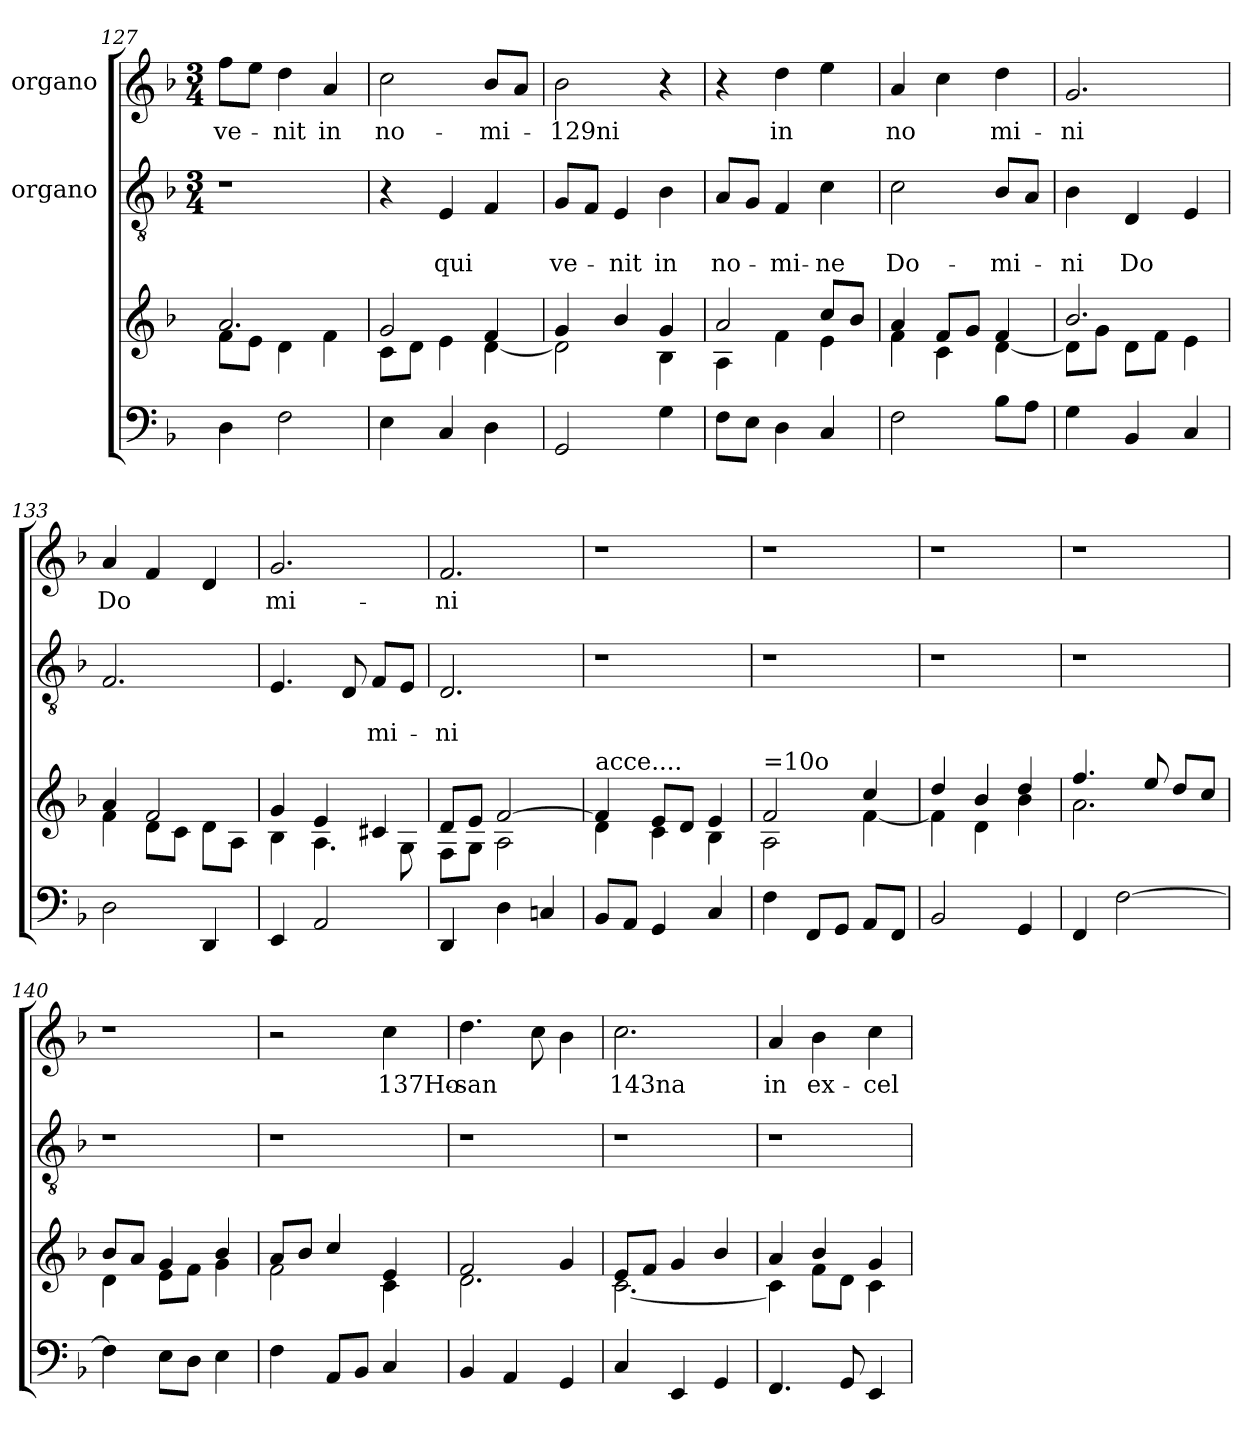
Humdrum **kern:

**kern	**kern	**kern	**text	**text	**kern	**text
*part4	*part3	*part2	*part2	*part2	*part1	*part1
*staff4	*staff3	*staff2	*staff2	*staff2	*staff1	*staff1
*	*	*I"organo	*	*	*I"organo	*
*clefF4	*clefG2	*clefGv2	*	*	*clefG2	*
*k[b-]	*k[b-]	*k[b-]	*	*	*k[b-]	*
*F:	*F:	*F:	*	*	*F:	*
*	*	*M3/4	*	*	*M3/4	*
=127	=127	=127	=127	=127	=127	=127
*	*^	*	*	*	*	*
!	!	!	!LO:N:vis=1	!	!	!	!LO:LY:b
4D\	2.a/	8f\L	2.r	.	.	8ff\L	ve-
.	.	8e\J	.	.	.	8ee\J	.
!	!	!	!	!	!	!	!LO:LY:b
2F\	.	4d\	.	.	.	4dd\	-nit
!	!	!	!	!	!	!	!LO:LY:b
.	.	4f\	.	.	.	4a/	in
=128	=128	=128	=128	=128	=128	=128	=128
!	!	!	!	!	!	!	!LO:LY:b
4E\	2g/	8c\L	4r	.	.	2cc\	no-
.	.	8d\J	.	.	.	.	.
!	!	!	!	!	!LO:LY:b	!	!
4C/	.	4e\	4E/	.	qui	.	.
!	!	!	!	!	!	!	!LO:LY:b
4D\	4f/	[<4d\	4F/	.	.	8b-/L	-mi-
.	.	.	.	.	.	8a/J	.
!!LO:LB:g=z
=129	=129	=129	=129	=129	=129	=129	=129
!	!	!	!	!	!LO:LY:b	!	!LO:LY:b:rj
2GG/	4g/	2d\]	8G/L	.	ve-	2b-\	-129ni
.	.	.	8F/J	.	.	.	.
!	!	!	!	!	!LO:LY:b	!	!
.	4b-/	.	4E/	.	-nit	.	.
!	!	!	!	!	!LO:LY:b	!	!
4G\	4g/	4B-\	4B-\	.	in	4r	.
=130	=130	=130	=130	=130	=130	=130	=130
!	!	!	!	!	!LO:LY:b	!	!
8F\L	2a/	4A\	8A/L	.	no-	4r	.
8E\J	.	.	8G/J	.	.	.	.
!	!	!	!	!	!LO:LY:b	!	!LO:LY:b
4D\	.	4f\	4F/	.	-mi-	4dd\	in
!	!	!	!	!	!LO:LY:b:rj	!	!
4C/	8cc/L	4e\	4c\	.	-ne	4ee\	.
.	8b-/J	.	.	.	.	.	.
=131	=131	=131	=131	=131	=131	=131	=131
!	!	!	!	!	!LO:LY:b	!	!LO:LY:b
2F\	4a/	4f\	2c\	.	Do-	4a/	no
.	8f/L	4c\	.	.	.	4cc\	.
.	8g/J	.	.	.	.	.	.
!	!	!	!	!	!LO:LY:b	!	!LO:LY:b
8B-\L	4f/	[<4d\	8B-/L	.	-mi-	4dd\	mi-
8A\J	.	.	8A/J	.	.	.	.
=132	=132	=132	=132	=132	=132	=132	=132
!	!	!	!	!	!LO:LY:b	!	!LO:LY:b
4G\	2.b-/	8d\L]	4B-\	.	-ni	2.g/	-ni
.	.	8g\J	.	.	.	.	.
!	!	!	!	!	!LO:LY:b	!	!
4BB-/	.	8d\L	4D/	.	Do	.	.
.	.	8f\J	.	.	.	.	.
4C/	.	4e\	4E/	.	.	.	.
=133	=133	=133	=133	=133	=133	=133	=133
!	!	!	!	!	!	!	!LO:LY:b
2D\	4a/	4f\	2.F/	.	.	4a/	Do
.	2f/	8d\L	.	.	.	4f/	.
.	.	8c\J	.	.	.	.	.
4DD/	.	8d\L	.	.	.	4d/	.
.	.	8A\J	.	.	.	.	.
=134	=134	=134	=134	=134	=134	=134	=134
!	!	!	!	!	!	!	!LO:LY:b
4EE/	4g/	4B-\	4.E/	.	.	2.g/	mi-
2AA/	4e/	4.A\	.	.	.	.	.
.	.	.	8D/	.	.	.	.
!	!	!	!	!	!LO:LY:b	!	!
.	4c#X/	.	8F/L	.	mi-	.	.
.	.	8G\	8E/J	.	.	.	.
=135	=135	=135	=135	=135	=135	=135	=135
!	!	!	!	!	!LO:LY:b	!	!LO:LY:b
4DD/	8d/L	8F\L	2.D/	.	-ni	2.f/	-ni
.	8e/J	8G\J	.	.	.	.	.
4D\	[>2f/	2A\	.	.	.	.	.
4Cn/	.	.	.	.	.	.	.
=136	=136	=136	=136	=136	=136	=136	=136
!	!LO:TX:a:t=acce....	!	!	!	!	!	!
!	!	!	!LO:N:vis=1	!	!	!LO:N:vis=1	!
8BB-/L	4f/]	4d\	2.r	.	.	2.r	.
8AA/J	.	.	.	.	.	.	.
4GG/	8e/L	4c\	.	.	.	.	.
.	8d/J	.	.	.	.	.	.
4C/	4e/	4B-\	.	.	.	.	.
!!LO:PB:g=z
=137	=137	=137	=137	=137	=137	=137	=137
!	!LO:TX:a:t==10o	!	!	!	!	!	!
!	!	!	!LO:N:vis=1	!	!	!LO:N:vis=1	!
4F\	2f/	2A\	2.r	.	.	2.r	.
8FF/L	.	.	.	.	.	.	.
8GG/J	.	.	.	.	.	.	.
8AA/L	4cc/	[<4f\	.	.	.	.	.
8FF/J	.	.	.	.	.	.	.
=138	=138	=138	=138	=138	=138	=138	=138
!	!	!	!LO:N:vis=1	!	!	!LO:N:vis=1	!
2BB-/	4dd/	4f\]	2.r	.	.	2.r	.
.	4b-/	4d\	.	.	.	.	.
4GG/	4dd/	4b-\	.	.	.	.	.
=139	=139	=139	=139	=139	=139	=139	=139
!	!	!	!LO:N:vis=1	!	!	!LO:N:vis=1	!
4FF/	4.ff/	2.a\	2.r	.	.	2.r	.
[>2F\	.	.	.	.	.	.	.
.	8ee/	.	.	.	.	.	.
.	8dd/L	.	.	.	.	.	.
.	8cc/J	.	.	.	.	.	.
=140	=140	=140	=140	=140	=140	=140	=140
!	!	!	!LO:N:vis=1	!	!	!LO:N:vis=1	!
4F\]	8b-/L	4d\	2.r	.	.	2.r	.
.	8a/J	.	.	.	.	.	.
8E\L	4g/	8e\L	.	.	.	.	.
8D\J	.	8f\J	.	.	.	.	.
4E\	4b-/	4g\	.	.	.	.	.
=141	=141	=141	=141	=141	=141	=141	=141
!	!	!	!LO:N:vis=1	!	!	!	!
4F\	8a/L	2f\	2.r	.	.	2r	.
.	8b-/J	.	.	.	.	.	.
8AA/L	4cc/	.	.	.	.	.	.
8BB-/J	.	.	.	.	.	.	.
!	!	!	!	!	!	!	!LO:LY:b:rj
4C/	4e/	4c\	.	.	.	4cc\	137Ho-
=142	=142	=142	=142	=142	=142	=142	=142
!	!	!	!LO:N:vis=1	!	!	!	!LO:LY:b
4BB-/	2f/	2.d\	2.r	.	.	4.dd\	-san
4AA/	.	.	.	.	.	.	.
.	.	.	.	.	.	8cc\	.
4GG/	4g/	.	.	.	.	4b-\	.
!!LO:LB:g=z
=143	=143	=143	=143	=143	=143	=143	=143
!	!	!	!LO:N:vis=1	!	!	!	!LO:LY:b:rj
4C/	8e/L	[<2.c\	2.r	.	.	2.cc\	143na
.	8f/J	.	.	.	.	.	.
4EE/	4g/	.	.	.	.	.	.
4GG/	4b-/	.	.	.	.	.	.
=144	=144	=144	=144	=144	=144	=144	=144
!	!	!	!LO:N:vis=1	!	!	!	!LO:LY:b
4.FF/	4a/	4c\]	2.r	.	.	4a/	in
!	!	!	!	!	!	!	!LO:LY:b
.	4b-/	8f\L	.	.	.	4b-\	ex-
8GG/	.	8d\J	.	.	.	.	.
!	!	!	!	!	!	!	!LO:LY:b
4EE/	4g/	4c\	.	.	.	4cc\	-cel-
*	*v	*v	*	*	*	*	*
=	=	=	=	=	=	=
*-	*-	*-	*-	*-	*-	*-
